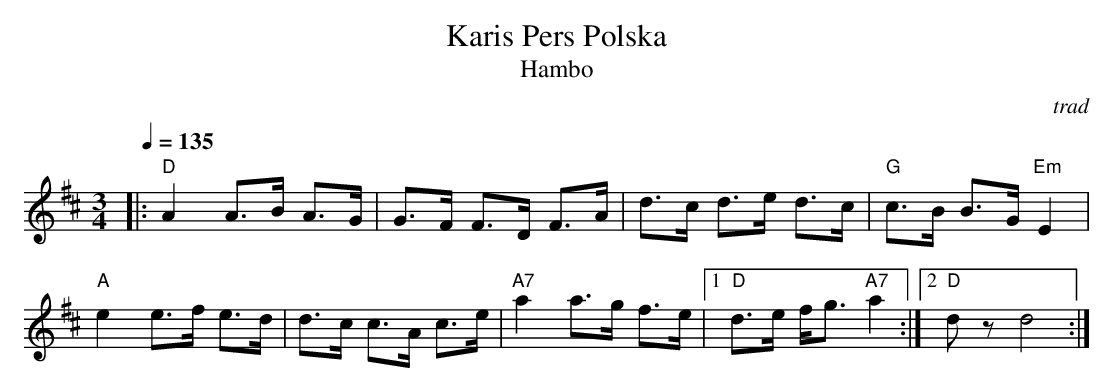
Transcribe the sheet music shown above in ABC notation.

X:1
T:Karis Pers Polska
T:Hambo
O:trad
M:3/4
L:1/8
Q:1/4=135
K:D
|: "D"A2 A>-B A>G  | G>-F F>-D F>A | d>-c d>-e d>c | "G"c>-B B>-G "Em"E2 |
   "A"e2 e>-f e>d | d>-c c>-A c>e | "A7"a2 a>-g f>e  |[1 "D"d>-e f<g "A7"a2 :|2 "D"dz d4 :|
